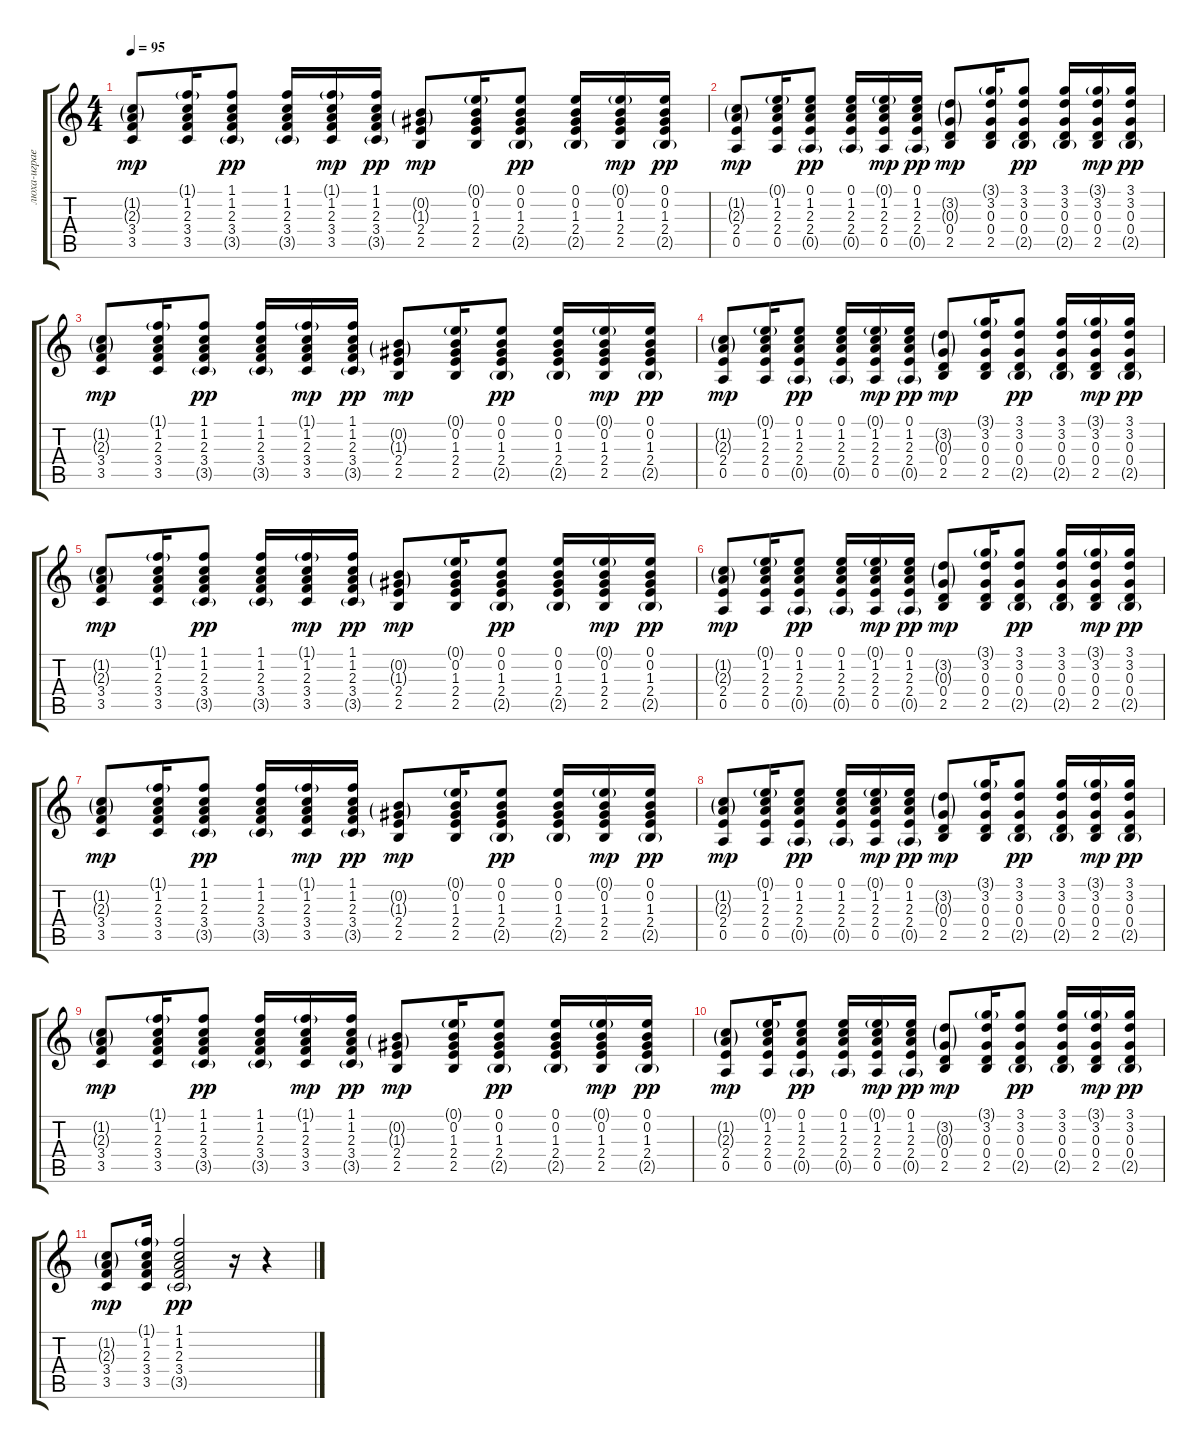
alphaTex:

\track ("люха-играет" "люха-играе") {instrument acousticguitarsteel}
\staff {score tabs}
\tuning (E4 B3 G3 D3 A2 E2) {hide}
\ts (4 4)
\tempo 95
\clef g2
\ks c
(1.2{g} 2.3{g} 3.4 3.5).8{dy mp} (1.1{g} 1.2 2.3 3.4 3.5).16 (1.1 1.2 2.3 3.4 3.5{g}).8{dy pp} (1.1 1.2 2.3 3.4 3.5{g}).16 (1.1{g} 1.2 2.3 3.4 3.5).16{dy mp} (1.1 1.2 2.3 3.4 3.5{g}).16{dy pp} (0.2{g} 1.3{g} 2.4 2.5).8{dy mp} (0.1{g} 0.2 1.3 2.4 2.5).16 (0.1 0.2 1.3 2.4 2.5{g}).8{dy pp} (0.1 0.2 1.3 2.4 2.5{g}).16 (0.1{g} 0.2 1.3 2.4 2.5).16{dy mp} (0.1 0.2 1.3 2.4 2.5{g}).16{dy pp} |
(1.2{g} 2.3{g} 2.4 0.5).8{dy mp} (0.1{g} 1.2 2.3 2.4 0.5).16 (0.1 1.2 2.3 2.4 0.5{g}).8{dy pp} (0.1 1.2 2.3 2.4 0.5{g}).16 (0.1{g} 1.2 2.3 2.4 0.5).16{dy mp} (0.1 1.2 2.3 2.4 0.5{g}).16{dy pp} (3.2{g} 0.3{g} 0.4 2.5).8{dy mp} (3.1{g} 3.2 0.3 0.4 2.5).16 (3.1 3.2 0.3 0.4 2.5{g}).8{dy pp} (3.1 3.2 0.3 0.4 2.5{g}).16 (3.1{g} 3.2 0.3 0.4 2.5).16{dy mp} (3.1 3.2 0.3 0.4 2.5{g}).16{dy pp} |
(1.2{g} 2.3{g} 3.4 3.5).8{dy mp} (1.1{g} 1.2 2.3 3.4 3.5).16 (1.1 1.2 2.3 3.4 3.5{g}).8{dy pp} (1.1 1.2 2.3 3.4 3.5{g}).16 (1.1{g} 1.2 2.3 3.4 3.5).16{dy mp} (1.1 1.2 2.3 3.4 3.5{g}).16{dy pp} (0.2{g} 1.3{g} 2.4 2.5).8{dy mp} (0.1{g} 0.2 1.3 2.4 2.5).16 (0.1 0.2 1.3 2.4 2.5{g}).8{dy pp} (0.1 0.2 1.3 2.4 2.5{g}).16 (0.1{g} 0.2 1.3 2.4 2.5).16{dy mp} (0.1 0.2 1.3 2.4 2.5{g}).16{dy pp} |
(1.2{g} 2.3{g} 2.4 0.5).8{dy mp} (0.1{g} 1.2 2.3 2.4 0.5).16 (0.1 1.2 2.3 2.4 0.5{g}).8{dy pp} (0.1 1.2 2.3 2.4 0.5{g}).16 (0.1{g} 1.2 2.3 2.4 0.5).16{dy mp} (0.1 1.2 2.3 2.4 0.5{g}).16{dy pp} (3.2{g} 0.3{g} 0.4 2.5).8{dy mp} (3.1{g} 3.2 0.3 0.4 2.5).16 (3.1 3.2 0.3 0.4 2.5{g}).8{dy pp} (3.1 3.2 0.3 0.4 2.5{g}).16 (3.1{g} 3.2 0.3 0.4 2.5).16{dy mp} (3.1 3.2 0.3 0.4 2.5{g}).16{dy pp} |
(1.2{g} 2.3{g} 3.4 3.5).8{dy mp} (1.1{g} 1.2 2.3 3.4 3.5).16 (1.1 1.2 2.3 3.4 3.5{g}).8{dy pp} (1.1 1.2 2.3 3.4 3.5{g}).16 (1.1{g} 1.2 2.3 3.4 3.5).16{dy mp} (1.1 1.2 2.3 3.4 3.5{g}).16{dy pp} (0.2{g} 1.3{g} 2.4 2.5).8{dy mp} (0.1{g} 0.2 1.3 2.4 2.5).16 (0.1 0.2 1.3 2.4 2.5{g}).8{dy pp} (0.1 0.2 1.3 2.4 2.5{g}).16 (0.1{g} 0.2 1.3 2.4 2.5).16{dy mp} (0.1 0.2 1.3 2.4 2.5{g}).16{dy pp} |
(1.2{g} 2.3{g} 2.4 0.5).8{dy mp} (0.1{g} 1.2 2.3 2.4 0.5).16 (0.1 1.2 2.3 2.4 0.5{g}).8{dy pp} (0.1 1.2 2.3 2.4 0.5{g}).16 (0.1{g} 1.2 2.3 2.4 0.5).16{dy mp} (0.1 1.2 2.3 2.4 0.5{g}).16{dy pp} (3.2{g} 0.3{g} 0.4 2.5).8{dy mp} (3.1{g} 3.2 0.3 0.4 2.5).16 (3.1 3.2 0.3 0.4 2.5{g}).8{dy pp} (3.1 3.2 0.3 0.4 2.5{g}).16 (3.1{g} 3.2 0.3 0.4 2.5).16{dy mp} (3.1 3.2 0.3 0.4 2.5{g}).16{dy pp} |
(1.2{g} 2.3{g} 3.4 3.5).8{dy mp} (1.1{g} 1.2 2.3 3.4 3.5).16 (1.1 1.2 2.3 3.4 3.5{g}).8{dy pp} (1.1 1.2 2.3 3.4 3.5{g}).16 (1.1{g} 1.2 2.3 3.4 3.5).16{dy mp} (1.1 1.2 2.3 3.4 3.5{g}).16{dy pp} (0.2{g} 1.3{g} 2.4 2.5).8{dy mp} (0.1{g} 0.2 1.3 2.4 2.5).16 (0.1 0.2 1.3 2.4 2.5{g}).8{dy pp} (0.1 0.2 1.3 2.4 2.5{g}).16 (0.1{g} 0.2 1.3 2.4 2.5).16{dy mp} (0.1 0.2 1.3 2.4 2.5{g}).16{dy pp} |
(1.2{g} 2.3{g} 2.4 0.5).8{dy mp} (0.1{g} 1.2 2.3 2.4 0.5).16 (0.1 1.2 2.3 2.4 0.5{g}).8{dy pp} (0.1 1.2 2.3 2.4 0.5{g}).16 (0.1{g} 1.2 2.3 2.4 0.5).16{dy mp} (0.1 1.2 2.3 2.4 0.5{g}).16{dy pp} (3.2{g} 0.3{g} 0.4 2.5).8{dy mp} (3.1{g} 3.2 0.3 0.4 2.5).16 (3.1 3.2 0.3 0.4 2.5{g}).8{dy pp} (3.1 3.2 0.3 0.4 2.5{g}).16 (3.1{g} 3.2 0.3 0.4 2.5).16{dy mp} (3.1 3.2 0.3 0.4 2.5{g}).16{dy pp} |
(1.2{g} 2.3{g} 3.4 3.5).8{dy mp} (1.1{g} 1.2 2.3 3.4 3.5).16 (1.1 1.2 2.3 3.4 3.5{g}).8{dy pp} (1.1 1.2 2.3 3.4 3.5{g}).16 (1.1{g} 1.2 2.3 3.4 3.5).16{dy mp} (1.1 1.2 2.3 3.4 3.5{g}).16{dy pp} (0.2{g} 1.3{g} 2.4 2.5).8{dy mp} (0.1{g} 0.2 1.3 2.4 2.5).16 (0.1 0.2 1.3 2.4 2.5{g}).8{dy pp} (0.1 0.2 1.3 2.4 2.5{g}).16 (0.1{g} 0.2 1.3 2.4 2.5).16{dy mp} (0.1 0.2 1.3 2.4 2.5{g}).16{dy pp} |
(1.2{g} 2.3{g} 2.4 0.5).8{dy mp} (0.1{g} 1.2 2.3 2.4 0.5).16 (0.1 1.2 2.3 2.4 0.5{g}).8{dy pp} (0.1 1.2 2.3 2.4 0.5{g}).16 (0.1{g} 1.2 2.3 2.4 0.5).16{dy mp} (0.1 1.2 2.3 2.4 0.5{g}).16{dy pp} (3.2{g} 0.3{g} 0.4 2.5).8{dy mp} (3.1{g} 3.2 0.3 0.4 2.5).16 (3.1 3.2 0.3 0.4 2.5{g}).8{dy pp} (3.1 3.2 0.3 0.4 2.5{g}).16 (3.1{g} 3.2 0.3 0.4 2.5).16{dy mp} (3.1 3.2 0.3 0.4 2.5{g}).16{dy pp} |
(1.2{g} 2.3{g} 3.4 3.5).8{dy mp} (1.1{g} 1.2 2.3 3.4 3.5).16 (1.1 1.2 2.3 3.4 3.5{g}).2{dy pp} r.16 r.4
